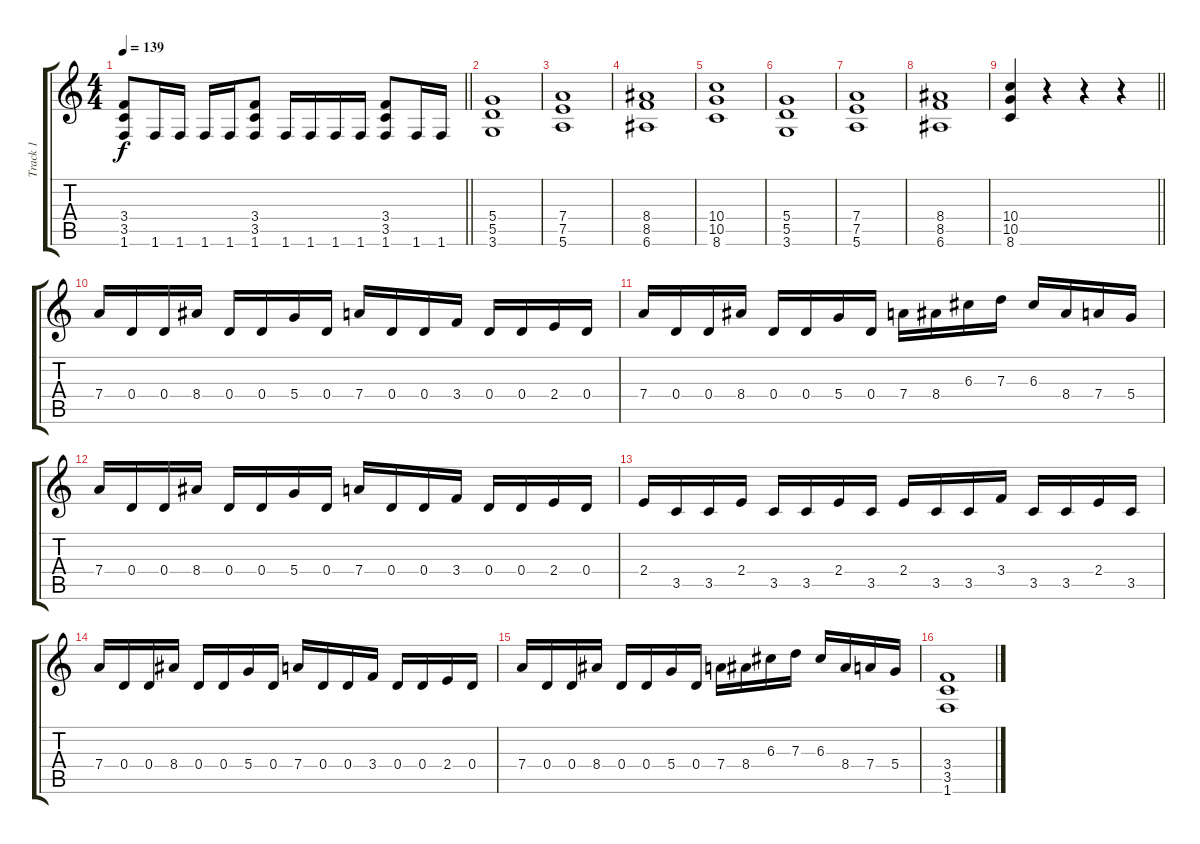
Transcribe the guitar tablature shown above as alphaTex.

\track ("Track 1" "Track 1") {instrument distortionguitar}
\staff {score tabs}
\tuning (E4 B3 G3 D3 A2 E2) {hide}
\ts (4 4)
\tempo 139
\clef g2
\barLineRight lightlight
\ks c
(3.4 3.5 1.6).8{dy f} 1.6.16 1.6.16 1.6.16 1.6.16 (3.4 3.5 1.6).8 1.6.16 1.6.16 1.6.16 1.6.16 (3.4 3.5 1.6).8 1.6.16 1.6.16 |
(5.4 5.5 3.6).1 |
(7.4 7.5 5.6).1 |
(8.4 8.5 6.6).1 |
(10.4 10.5 8.6).1 |
(5.4 5.5 3.6).1 |
(7.4 7.5 5.6).1 |
(8.4 8.5 6.6).1 |
\barLineRight lightlight
(10.4 10.5 8.6).4 r.4 r.4 r.4 |
7.4.16 0.4.16 0.4.16 8.4.16 0.4.16 0.4.16 5.4.16 0.4.16 7.4.16 0.4.16 0.4.16 3.4.16 0.4.16 0.4.16 2.4.16 0.4.16 |
7.4.16 0.4.16 0.4.16 8.4.16 0.4.16 0.4.16 5.4.16 0.4.16 7.4.16 8.4.16 6.3.16 7.3.16 6.3.16 8.4.16 7.4.16 5.4.16 |
7.4.16 0.4.16 0.4.16 8.4.16 0.4.16 0.4.16 5.4.16 0.4.16 7.4.16 0.4.16 0.4.16 3.4.16 0.4.16 0.4.16 2.4.16 0.4.16 |
2.4.16 3.5.16 3.5.16 2.4.16 3.5.16 3.5.16 2.4.16 3.5.16 2.4.16 3.5.16 3.5.16 3.4.16 3.5.16 3.5.16 2.4.16 3.5.16 |
7.4.16 0.4.16 0.4.16 8.4.16 0.4.16 0.4.16 5.4.16 0.4.16 7.4.16 0.4.16 0.4.16 3.4.16 0.4.16 0.4.16 2.4.16 0.4.16 |
7.4.16 0.4.16 0.4.16 8.4.16 0.4.16 0.4.16 5.4.16 0.4.16 7.4.16 8.4.16 6.3.16 7.3.16 6.3.16 8.4.16 7.4.16 5.4.16 |
(3.4 3.5 1.6).1
